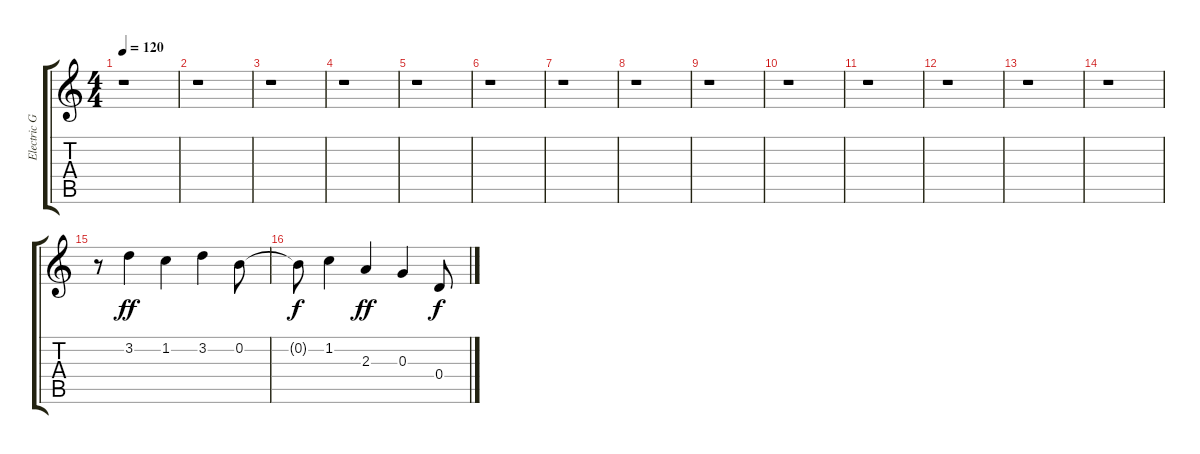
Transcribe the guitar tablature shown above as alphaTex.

\track ("Electric Guitar 1" "Electric G") {instrument electricguitarjazz}
\staff {score tabs}
\tuning (E4 B3 G3 D3 A2 E2) {hide}
\ts (4 4)
\tempo 120
\clef g2
\ks c
r.1{dy f} |
r.1 |
r.1 |
r.1 |
r.1 |
r.1 |
r.1 |
r.1 |
r.1 |
r.1 |
r.1 |
r.1 |
r.1 |
r.1 |
r.8 3.2.4{dy ff volume 14} 1.2.4 3.2.4 0.2.8 |
0.2{t}.8{dy f} 1.2.4 2.3.4{dy ff} 0.3.4 0.4.8{dy f}
